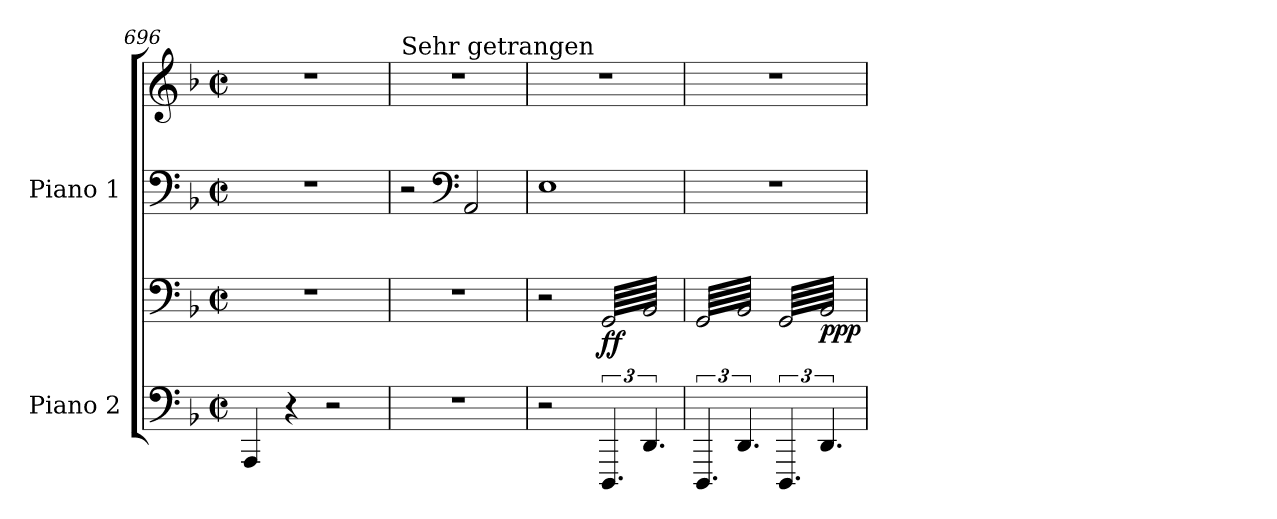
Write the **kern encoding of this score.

**kern	**kern	**dynam	**kern	**kern
*part2	*part2	*part2	*part1	*part1
*staff4	*staff3	*staff3/4	*staff2	*staff1
*I"Piano 2	*	*	*I"Piano 1	*
*I'Pno. 2	*	*	*I'Pno. 1	*
*clefF4	*clefF4	*	*clefF4	*clefG2
*k[b-]	*k[b-]	*	*k[b-]	*k[b-]
*M2/2	*M2/2	*	*M2/2	*M2/2
*met(c|)	*met(c|)	*	*met(c|)	*met(c|)
=696	=696	=696	=696	=696
4AAA/	1r	.	1r	1r
4r	.	.	.	.
2r	.	.	.	.
=697	=697	=697	=697	=697
!	!	!	!	!LO:TX:t=Sehr getrangen
1r	1r	.	2r	1r
*	*	*	*clefF4	*
.	.	.	2AA/	.
=698	=698	=698	=698	=698
2r	2r	.	1E	1r
!	!	!LO:DY:b	!	!
*	*tremolo	*	*	*
6.DDD/	64GG/LLLL	ff	.	.
.	64BB-/	.	.	.
.	64GG/	.	.	.
.	64BB-/	.	.	.
.	64GG/	.	.	.
.	64BB-/	.	.	.
.	64GG/	.	.	.
.	64BB-/	.	.	.
.	64GG/	.	.	.
.	64BB-/	.	.	.
.	64GG/	.	.	.
.	64BB-/	.	.	.
.	64GG/	.	.	.
.	64BB-/	.	.	.
.	64GG/	.	.	.
.	64BB-/	.	.	.
6.DD/	64GG/	.	.	.
.	64BB-/	.	.	.
.	64GG/	.	.	.
.	64BB-/	.	.	.
.	64GG/	.	.	.
.	64BB-/	.	.	.
.	64GG/	.	.	.
.	64BB-/	.	.	.
.	64GG/	.	.	.
.	64BB-/	.	.	.
.	64GG/	.	.	.
.	64BB-/	.	.	.
.	64GG/	.	.	.
.	64BB-/	.	.	.
.	64GG/	.	.	.
.	64BB-/JJJJ	.	.	.
=699	=699	=699	=699	=699
6.DDD/	64GG/LLLL	.	1r	1r
.	64BB-/	.	.	.
.	64GG/	.	.	.
.	64BB-/	.	.	.
.	64GG/	.	.	.
.	64BB-/	.	.	.
.	64GG/	.	.	.
.	64BB-/	.	.	.
.	64GG/	.	.	.
.	64BB-/	.	.	.
.	64GG/	.	.	.
.	64BB-/	.	.	.
.	64GG/	.	.	.
.	64BB-/	.	.	.
.	64GG/	.	.	.
.	64BB-/	.	.	.
6.DD/	64GG/	.	.	.
.	64BB-/	.	.	.
.	64GG/	.	.	.
.	64BB-/	.	.	.
.	64GG/	.	.	.
.	64BB-/	.	.	.
.	64GG/	.	.	.
.	64BB-/	.	.	.
.	64GG/	.	.	.
.	64BB-/	.	.	.
.	64GG/	.	.	.
.	64BB-/	.	.	.
.	64GG/	.	.	.
.	64BB-/	.	.	.
.	64GG/	.	.	.
.	64BB-/JJJJ	.	.	.
6.DDD/	64GG/LLLL	.	.	.
.	64BB-/	.	.	.
.	64GG/	.	.	.
.	64BB-/	.	.	.
.	64GG/	.	.	.
.	64BB-/	.	.	.
.	64GG/	.	.	.
.	64BB-/	.	.	.
.	64GG/	.	.	.
.	64BB-/	.	.	.
.	64GG/	.	.	.
.	64BB-/	.	.	.
.	64GG/	.	.	.
.	64BB-/	.	.	.
.	64GG/	.	.	.
.	64BB-/	.	.	.
!	!	!LO:DY:b	!	!
6.DD/	64GG/	ppp	.	.
.	64BB-/	.	.	.
.	64GG/	.	.	.
.	64BB-/	.	.	.
.	64GG/	.	.	.
.	64BB-/	.	.	.
.	64GG/	.	.	.
.	64BB-/	.	.	.
.	64GG/	.	.	.
.	64BB-/	.	.	.
.	64GG/	.	.	.
.	64BB-/	.	.	.
.	64GG/	.	.	.
.	64BB-/	.	.	.
.	64GG/	.	.	.
.	64BB-/JJJJ	.	.	.
*	*Xtremolo	*	*	*
.	.	.	.	.
.	.	.	.	.
.	.	.	.	.
.	.	.	.	.
.	.	.	.	.
.	.	.	.	.
.	.	.	.	.
.	.	.	.	.
.	.	.	.	.
.	.	.	.	.
.	.	.	.	.
.	.	.	.	.
.	.	.	.	.
.	.	.	.	.
.	.	.	.	.
.	.	.	.	.
=	=	=	=	=
*-	*-	*-	*-	*-
